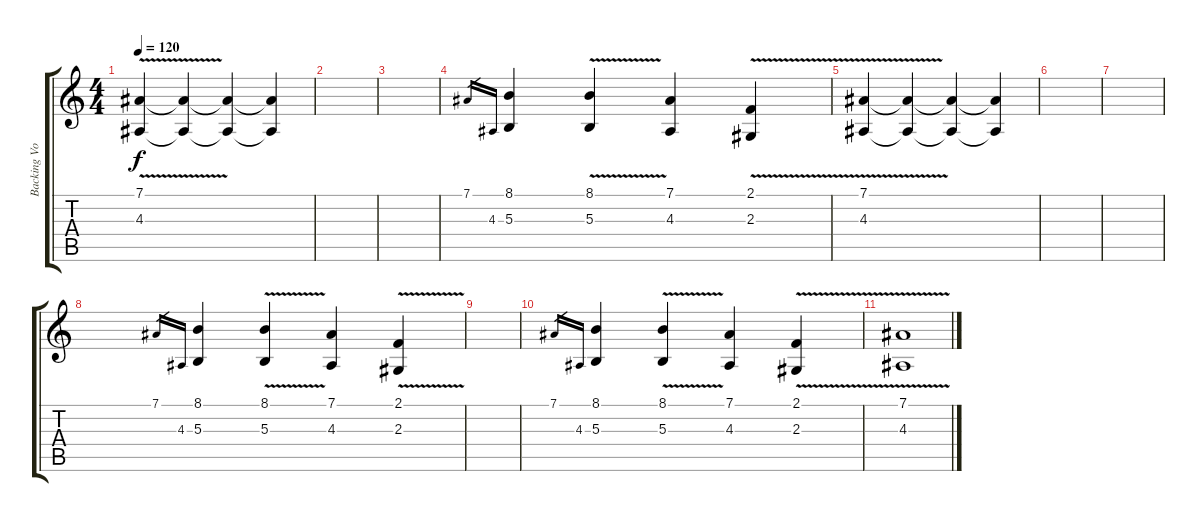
\track ("Backing Vocals" "Backing Vo") {instrument accordion}
\staff {score tabs}
\tuning (Eb4 Bb3 Gb3 Db3 Ab2 Eb2) {hide}
\ts (4 4)
\tempo 120
\clef g2
\ks c
(7.1{v} 4.3).4{dy f} (7.1{t} 4.3{t}).4 (7.1{t} 4.3{t}).4 (7.1{t} 4.3{t}).4 |
|
|
7.1.16{gr} 4.3.16{gr} (8.1 5.3).4 (8.1{v} 5.3{v}).4 (7.1 4.3).4 (2.1{v} 2.3).4 |
(7.1{v} 4.3).4 (7.1{t} 4.3{t}).4 (7.1{t} 4.3{t}).4 (7.1{t} 4.3{t}).4 |
|
|
7.1.16{gr} 4.3.16{gr} (8.1 5.3).4 (8.1{v} 5.3{v}).4 (7.1 4.3).4 (2.1{v} 2.3).4 |
|
7.1.16{gr} 4.3.16{gr} (8.1 5.3).4 (8.1{v} 5.3{v}).4 (7.1 4.3).4 (2.1{v} 2.3).4 |
(7.1{v} 4.3{v}).1
